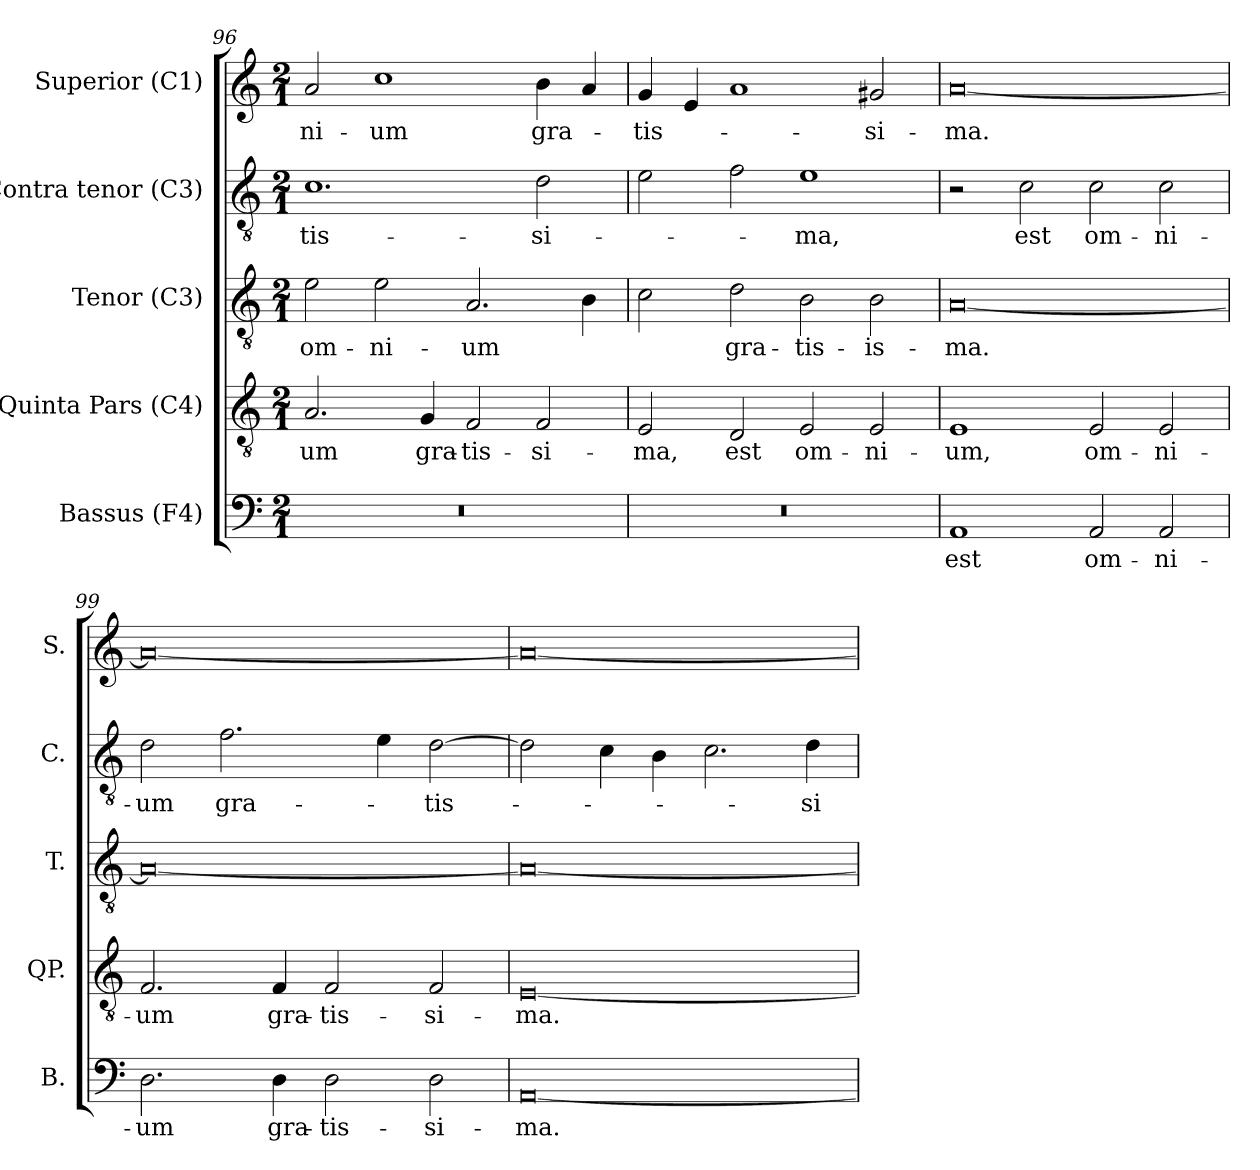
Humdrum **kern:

**kern	**text	**kern	**text	**kern	**text	**kern	**text	**kern	**text
*part5	*part5	*part4	*part4	*part3	*part3	*part2	*part2	*part1	*part1
*staff5	*staff5	*staff4	*staff4	*staff3	*staff3	*staff2	*staff2	*staff1	*staff1
*I"Bassus (F4)	*	*I"Quinta Pars (C4)	*	*I"Tenor (C3)	*	*I"Contra tenor (C3)	*	*I"Superior (C1)	*
*I'B.	*	*I'QP.	*	*I'T.	*	*I'C.	*	*I'S.	*
*clefF4	*	*clefGv2	*	*clefGv2	*	*clefGv2	*	*clefG2	*
*	*	*	*	*ITrd7c12	*	*ITrd7c12	*	*	*
*k[]	*	*k[]	*	*k[]	*	*k[]	*	*k[]	*
*C:	*	*C:	*	*C:	*	*C:	*	*C:	*
*M2/1	*	*M2/1	*	*M2/1	*	*M2/1	*	*M2/1	*
=96	=96	=96	=96	=96	=96	=96	=96	=96	=96
!LO:N:vis=1	!	!	!	!	!	!	!	!	!
!	!	!	!LO:LY:b:color=#000000	!	!	!	!	!	!
!	!	!	!	!	!LO:LY:b:color=#000000	!	!	!	!
!	!	!	!	!	!	!	!LO:LY:b:color=#000000	!	!
!	!	!	!	!	!	!	!	!	!LO:LY:b:color=#000000
0r	.	2.Ai/	-um	2Ei\	om-	1.Ci	-tis-	2ai/	-ni-
!	!	!	!	!	!LO:LY:b:color=#000000	!	!	!	!
!	!	!	!	!	!	!	!	!	!LO:LY:b:color=#000000
.	.	.	.	2Ei\	-ni-	.	.	1cci	-um
!	!	!	!LO:LY:b:color=#000000	!	!	!	!	!	!
.	.	4Gi/	gra-	.	.	.	.	.	.
!	!	!	!LO:LY:b:color=#000000	!	!	!	!	!	!
!	!	!	!	!	!LO:LY:b:color=#000000	!	!	!	!
.	.	2Fi/	-tis-	2.AAi/	-um	.	.	.	.
!	!	!	!LO:LY:b:color=#000000	!	!	!	!	!	!
!	!	!	!	!	!	!	!LO:LY:b:color=#000000	!	!
!	!	!	!	!	!	!	!	!	!LO:LY:b:color=#000000
.	.	2Fi/	-si-	.	.	2Di\	-si-	4bi\	gra-
.	.	.	.	4BBi\	.	.	.	4ai/	.
!!LO:LB:g=z
=97	=97	=97	=97	=97	=97	=97	=97	=97	=97
!LO:N:vis=1	!	!	!	!	!	!	!	!	!
!	!	!	!LO:LY:b:color=#000000	!	!	!	!	!	!
!	!	!	!	!	!	!	!	!	!LO:LY:b:color=#000000
0r	.	2Ei/	-ma,	2Ci\	.	2Ei\	.	4gi/	-tis-
.	.	.	.	.	.	.	.	4ei/	.
!	!	!	!LO:LY:b:color=#000000	!	!	!	!	!	!
!	!	!	!	!	!LO:LY:b:color=#000000	!	!	!	!
.	.	2Di/	est	2Di\	gra-	2Fi\	.	1ai	.
!	!	!	!LO:LY:b:color=#000000	!	!	!	!	!	!
!	!	!	!	!	!LO:LY:b:color=#000000	!	!	!	!
!	!	!	!	!	!	!	!LO:LY:b:color=#000000	!	!
.	.	2Ei/	om-	2BBi\	-tis-	1Ei	-ma,	.	.
!	!	!	!LO:LY:b:color=#000000	!	!	!	!	!	!
!	!	!	!	!	!LO:LY:b:color=#000000	!	!	!	!
!	!	!	!	!	!	!	!	!	!LO:LY:b:color=#000000
.	.	2Ei/	-ni-	2BBi\	-is-	.	.	2g#i/	-si-
=98	=98	=98	=98	=98	=98	=98	=98	=98	=98
!	!LO:LY:b:color=#000000	!	!	!	!	!	!	!	!
!	!	!	!LO:LY:b:color=#000000	!	!	!	!	!	!
!	!	!	!	!	!LO:LY:b:color=#000000	!	!	!	!
!	!	!	!	!	!	!	!	!	!LO:LY:b:color=#000000
1AAi	est	1Ei	-um,	[0AAi	-ma.	2r	.	[0ai	-ma.
!	!	!	!	!	!	!	!LO:LY:b:color=#000000	!	!
.	.	.	.	.	.	2Ci\	est	.	.
!	!LO:LY:b:color=#000000	!	!	!	!	!	!	!	!
!	!	!	!LO:LY:b:color=#000000	!	!	!	!	!	!
!	!	!	!	!	!	!	!LO:LY:b:color=#000000	!	!
2AAi/	om-	2Ei/	om-	.	.	2Ci\	om-	.	.
!	!LO:LY:b:color=#000000	!	!	!	!	!	!	!	!
!	!	!	!LO:LY:b:color=#000000	!	!	!	!	!	!
!	!	!	!	!	!	!	!LO:LY:b:color=#000000	!	!
2AAi/	-ni-	2Ei/	-ni-	.	.	2Ci\	-ni-	.	.
=99	=99	=99	=99	=99	=99	=99	=99	=99	=99
!	!LO:LY:b:color=#000000	!	!	!	!	!	!	!	!
!	!	!	!LO:LY:b:color=#000000	!	!	!	!	!	!
!	!	!	!	!	!	!	!LO:LY:b:color=#000000	!	!
2.Di\	-um	2.Fi/	-um	0AAi_	.	2Di\	-um	0ai_	.
!	!	!	!	!	!	!	!LO:LY:b:color=#000000	!	!
.	.	.	.	.	.	2.Fi\	gra-	.	.
!	!LO:LY:b:color=#000000	!	!	!	!	!	!	!	!
!	!	!	!LO:LY:b:color=#000000	!	!	!	!	!	!
4Di\	gra-	4Fi/	gra-	.	.	.	.	.	.
!	!LO:LY:b:color=#000000	!	!	!	!	!	!	!	!
!	!	!	!LO:LY:b:color=#000000	!	!	!	!	!	!
2Di\	-tis-	2Fi/	-tis-	.	.	.	.	.	.
.	.	.	.	.	.	4Ei\	.	.	.
!	!LO:LY:b:color=#000000	!	!	!	!	!	!	!	!
!	!	!	!LO:LY:b:color=#000000	!	!	!	!	!	!
!	!	!	!	!	!	!	!LO:LY:b:color=#000000	!	!
2Di\	-si-	2Fi/	-si-	.	.	[2Di\	-tis-	.	.
=100	=100	=100	=100	=100	=100	=100	=100	=100	=100
!	!LO:LY:b:color=#000000	!	!	!	!	!	!	!	!
!	!	!	!LO:LY:b:color=#000000	!	!	!	!	!	!
[0AAi	-ma.	[0Ei	-ma.	0AAi_	.	2Di\]	.	0ai_	.
.	.	.	.	.	.	4Ci\	.	.	.
.	.	.	.	.	.	4BBi\	.	.	.
.	.	.	.	.	.	2.Ci\	.	.	.
!	!	!	!	!	!	!	!LO:LY:b:color=#000000	!	!
.	.	.	.	.	.	4Di\	-si-	.	.
=	=	=	=	=	=	=	=	=	=
*-	*-	*-	*-	*-	*-	*-	*-	*-	*-
